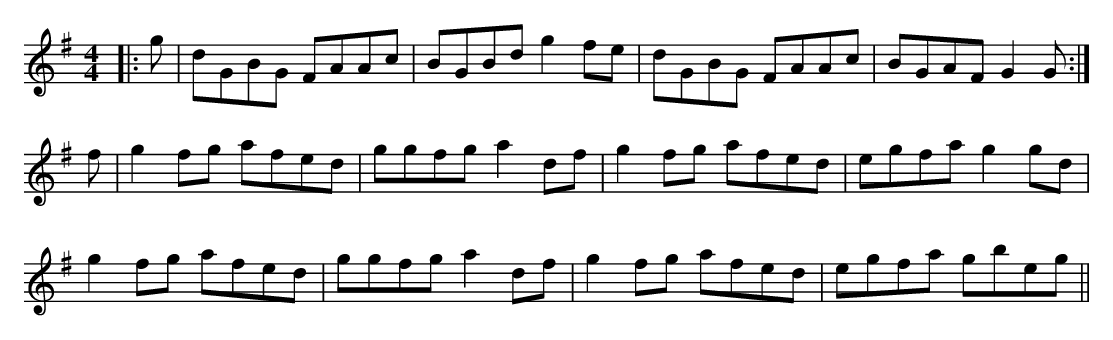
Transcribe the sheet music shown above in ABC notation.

X:1
M:4/4
K:G
|:g|dGBG FAAc|BGBd g2fe|dGBG FAAc|BGAF G2G:|
f|g2fg afed|ggfg a2df|g2fg afed|egfa g2gd|
g2fg afed|ggfg a2df|g2fg afed|egfa gbeg||
